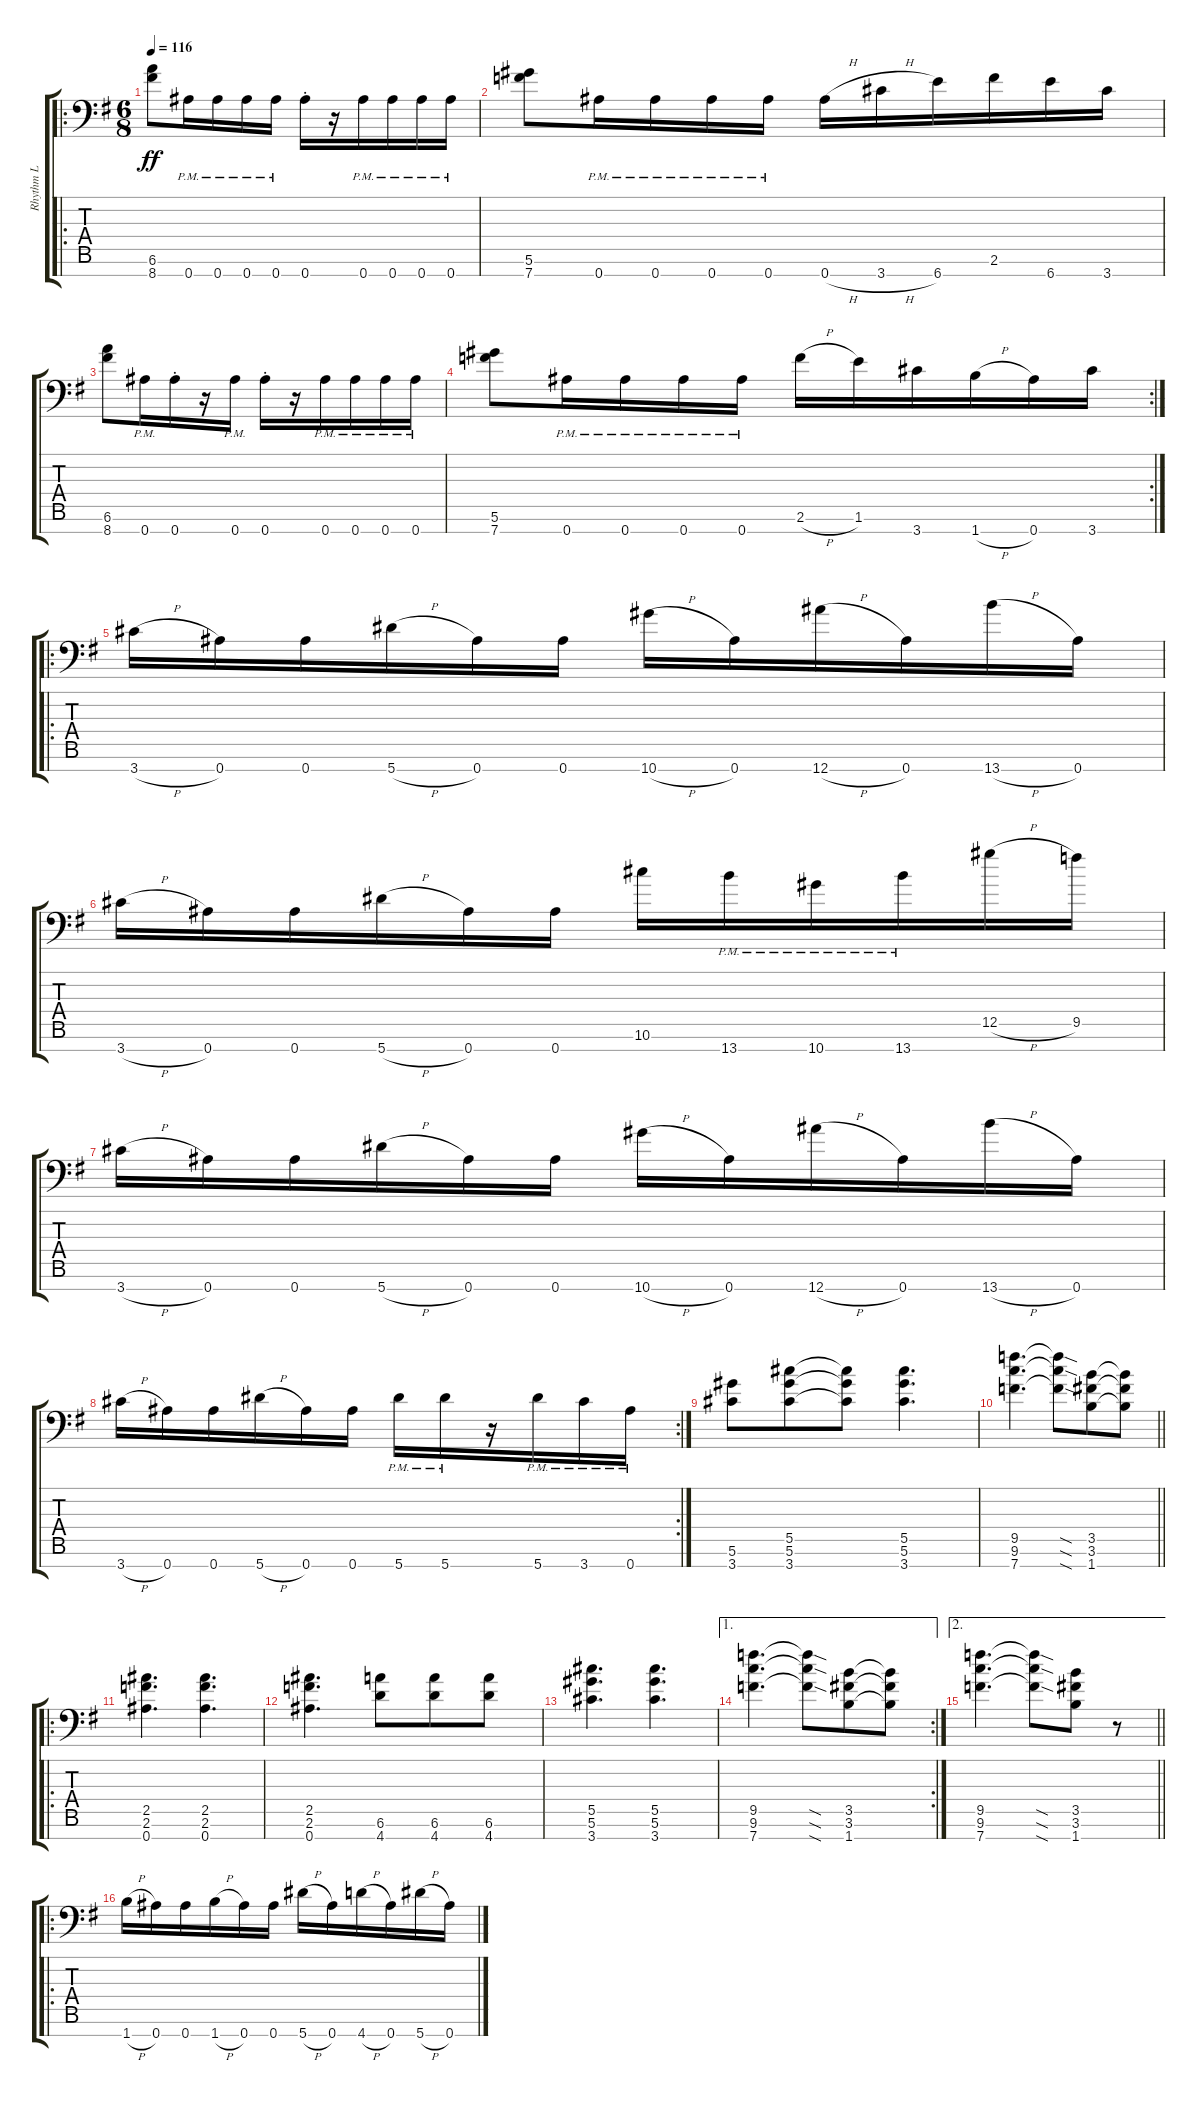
\track ("Rhythm L" "Rhythm L") {instrument distortionguitar}
\staff {score tabs}
\tuning (Eb4 Bb3 Gb3 Db3 Ab2 Eb2 Bb1) {hide}
\ro
\ts (6 8)
\tempo 116
\clef f4
\ks g
(6.6 8.7).8{ot 8vb dy ff} 0.7{pm}.16{ot 8vb} 0.7{pm}.16{ot 8vb} 0.7{pm}.16{ot 8vb} 0.7{pm}.16{ot 8vb} 0.7{st}.16{ot 8vb} r.16 0.7{pm}.16{ot 8vb} 0.7{pm}.16{ot 8vb} 0.7{pm}.16{ot 8vb} 0.7{pm}.16{ot 8vb} |
(5.6 7.7).8{ot 8vb} 0.7{pm}.16{ot 8vb} 0.7{pm}.16{ot 8vb} 0.7{pm}.16{ot 8vb} 0.7{pm}.16{ot 8vb} 0.7{h}.16{ot 8vb} 3.7{h}.16{ot 8vb} 6.7.16{ot 8vb} 2.6.16{ot 8vb} 6.7.16{ot 8vb} 3.7.16{ot 8vb} |
(6.6 8.7).8{ot 8vb} 0.7{pm}.16{ot 8vb} 0.7{st}.16{ot 8vb} r.16 0.7{pm}.16{ot 8vb} 0.7{st}.16{ot 8vb} r.16 0.7{pm}.16{ot 8vb} 0.7{pm}.16{ot 8vb} 0.7{pm}.16{ot 8vb} 0.7{pm}.16{ot 8vb} |
\rc 2
(5.6 7.7).8{ot 8vb} 0.7{pm}.16{ot 8vb} 0.7{pm}.16{ot 8vb} 0.7{pm}.16{ot 8vb} 0.7{pm}.16{ot 8vb} 2.6{h}.16{ot 8vb} 1.6.16{ot 8vb} 3.7.16{ot 8vb} 1.7{h}.16{ot 8vb} 0.7.16{ot 8vb} 3.7.16{ot 8vb} |
\ro
3.7{h}.16{ot 8vb} 0.7.16{ot 8vb} 0.7.16{ot 8vb} 5.7{h}.16{ot 8vb} 0.7.16{ot 8vb} 0.7.16{ot 8vb} 10.7{h}.16{ot 8vb} 0.7.16{ot 8vb} 12.7{h}.16{ot 8vb} 0.7.16{ot 8vb} 13.7{h}.16{ot 8vb} 0.7.16{ot 8vb} |
3.7{h}.16{ot 8vb} 0.7.16{ot 8vb} 0.7.16{ot 8vb} 5.7{h}.16{ot 8vb} 0.7.16{ot 8vb} 0.7.16{ot 8vb} 10.6.16{ot 8vb} 13.7{pm}.16{ot 8vb} 10.7{pm}.16{ot 8vb} 13.7{pm}.16{ot 8vb} 12.5{h}.16{ot 8vb} 9.5.16{ot 8vb} |
3.7{h}.16{ot 8vb} 0.7.16{ot 8vb} 0.7.16{ot 8vb} 5.7{h}.16{ot 8vb} 0.7.16{ot 8vb} 0.7.16{ot 8vb} 10.7{h}.16{ot 8vb} 0.7.16{ot 8vb} 12.7{h}.16{ot 8vb} 0.7.16{ot 8vb} 13.7{h}.16{ot 8vb} 0.7.16{ot 8vb} |
\rc 2
3.7{h}.16{ot 8vb} 0.7.16{ot 8vb} 0.7.16{ot 8vb} 5.7{h}.16{ot 8vb} 0.7.16{ot 8vb} 0.7.16{ot 8vb} 5.7{pm}.16{ot 8vb} 5.7{pm}.16{ot 8vb} r.16 5.7{pm}.16{ot 8vb} 3.7{pm}.16{ot 8vb} 0.7{pm}.16{ot 8vb} |
(5.6 3.7).8{ot 8vb} (5.5 5.6 3.7).8{ot 8vb} (5.5{t} 5.6{t} 3.7{t}).8{ot 8vb} (5.5 5.6 3.7).4{d ot 8vb} |
\barLineRight lightlight
(9.5 9.6 7.7).4{d ot 8vb} (9.5{sod t} 9.6{sod t} 7.7{sod t}).8{ot 8vb} (3.5 3.6 1.7).8{ot 8vb} (3.5{t} 3.6{t} 1.7{t}).8{ot 8vb} |
\ro
(2.5 2.6 0.7).4{d ot 8vb} (2.5 2.6 0.7).4{d ot 8vb} |
(2.5 2.6 0.7).4{d ot 8vb} (6.6 4.7).8{ot 8vb} (6.6 4.7).8{ot 8vb} (6.6 4.7).8{ot 8vb} |
(5.5 5.6 3.7).4{d ot 8vb} (5.5 5.6 3.7).4{d ot 8vb} |
\ae 1
\rc 2
(9.5 9.6 7.7).4{d ot 8vb} (9.5{sod t} 9.6{sod t} 7.7{sod t}).8{ot 8vb} (3.5 3.6 1.7).8{ot 8vb} (3.5{t} 3.6{t} 1.7{t}).8{ot 8vb} |
\ae 2
\barLineRight lightlight
(9.5 9.6 7.7).4{d ot 8vb} (9.5{sod t} 9.6{sod t} 7.7{sod t}).8{ot 8vb} (3.5 3.6 1.7).8{ot 8vb} r.8 |
\ro
1.7{h}.16{ot 8vb} 0.7.16{ot 8vb} 0.7.16{ot 8vb} 1.7{h}.16{ot 8vb} 0.7.16{ot 8vb} 0.7.16{ot 8vb} 5.7{h}.16{ot 8vb} 0.7.16{ot 8vb} 4.7{h}.16{ot 8vb} 0.7.16{ot 8vb} 5.7{h}.16{ot 8vb} 0.7.16{ot 8vb}
